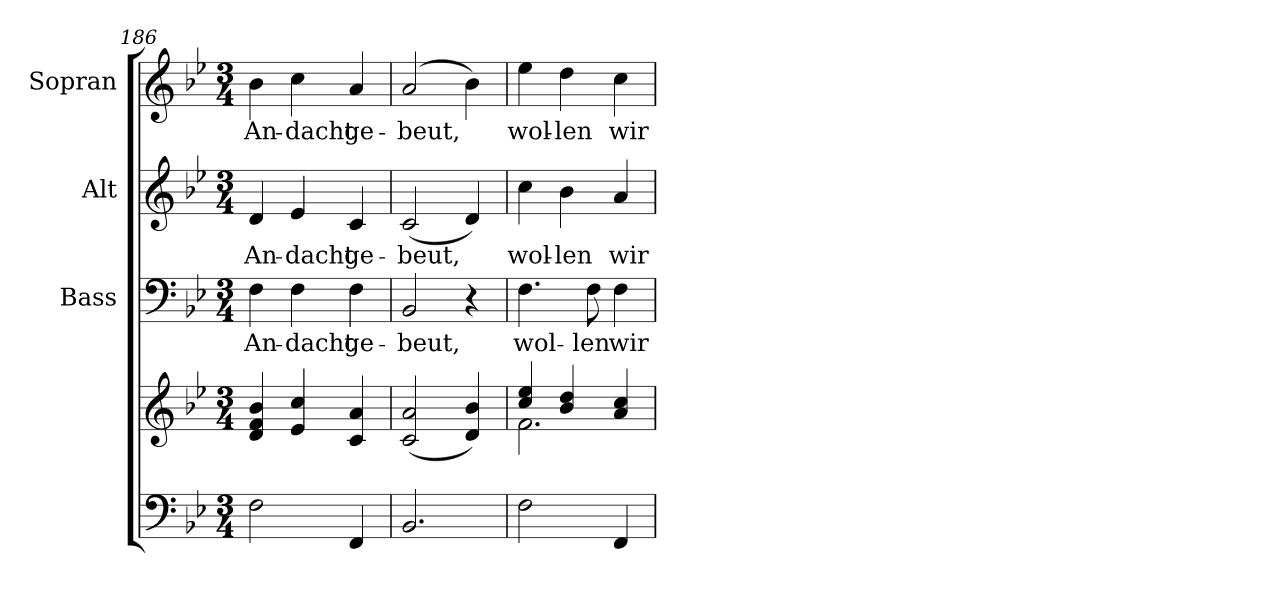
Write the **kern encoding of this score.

**kern	**kern	**kern	**text	**kern	**text	**kern	**text
*part4	*part4	*part3	*part3	*part2	*part2	*part1	*part1
*staff5	*staff4	*staff3	*staff3	*staff2	*staff2	*staff1	*staff1
*	*	*I"Bass	*	*I"Alt	*	*I"Sopran	*
*	*	*I'B.	*	*I'A.	*	*I'S.	*
*clefF4	*clefG2	*clefF4	*	*clefG2	*	*clefG2	*
*k[b-e-]	*k[b-e-]	*k[b-e-]	*	*k[b-e-]	*	*k[b-e-]	*
*B-:	*B-:	*B-:	*	*B-:	*	*B-:	*
*M3/4	*M3/4	*M3/4	*	*M3/4	*	*M3/4	*
=186	=186	=186	=186	=186	=186	=186	=186
!	!	!	!LO:LY:b	!	!LO:LY:b	!	!LO:LY:b
2F\	4d/ 4f/ 4b-/	4F\	An-	4d/	An-	4b-\	An-
!	!	!	!LO:LY:b	!	!LO:LY:b	!	!LO:LY:b
.	4e-/ 4cc/	4F\	-dacht	4e-/	-dacht	4cc\	-dacht
!	!	!	!LO:LY:b	!	!LO:LY:b	!	!LO:LY:b
4FF/	4c/ 4a/	4F\	ge-	4c/	ge-	4a/	ge-
=187	=187	=187	=187	=187	=187	=187	=187
!	!	!	!LO:LY:b	!	!LO:LY:b	!	!LO:LY:b
2.BB-/	(<2c/ 2a/	2BB-/	-beut,	(<2c/	-beut,	(2a/	-beut,
.	4d/ 4b-/)	4r	.	4d/)	.	4b-\)	.
!!LO:LB:g=z
=188	=188	=188	=188	=188	=188	=188	=188
*	*^	*	*	*	*	*	*
!	!	!	!	!LO:LY:b	!	!LO:LY:b	!	!LO:LY:b
2F\	4cc/ 4ee-/	2.f\	4.F\	wol-	4cc\	wol-	4ee-\	wol-
!	!	!	!	!	!	!LO:LY:b	!	!LO:LY:b
.	4b-/ 4dd/	.	.	.	4b-\	-len	4dd\	-len
!	!	!	!	!LO:LY:b	!	!	!	!
.	.	.	8F\	-len	.	.	.	.
!	!	!	!	!LO:LY:b	!	!LO:LY:b	!	!LO:LY:b
4FF/	4a/ 4cc/	.	4F\	wir	4a/	wir	4cc\	wir
*	*v	*v	*	*	*	*	*	*
=	=	=	=	=	=	=	=
*-	*-	*-	*-	*-	*-	*-	*-
